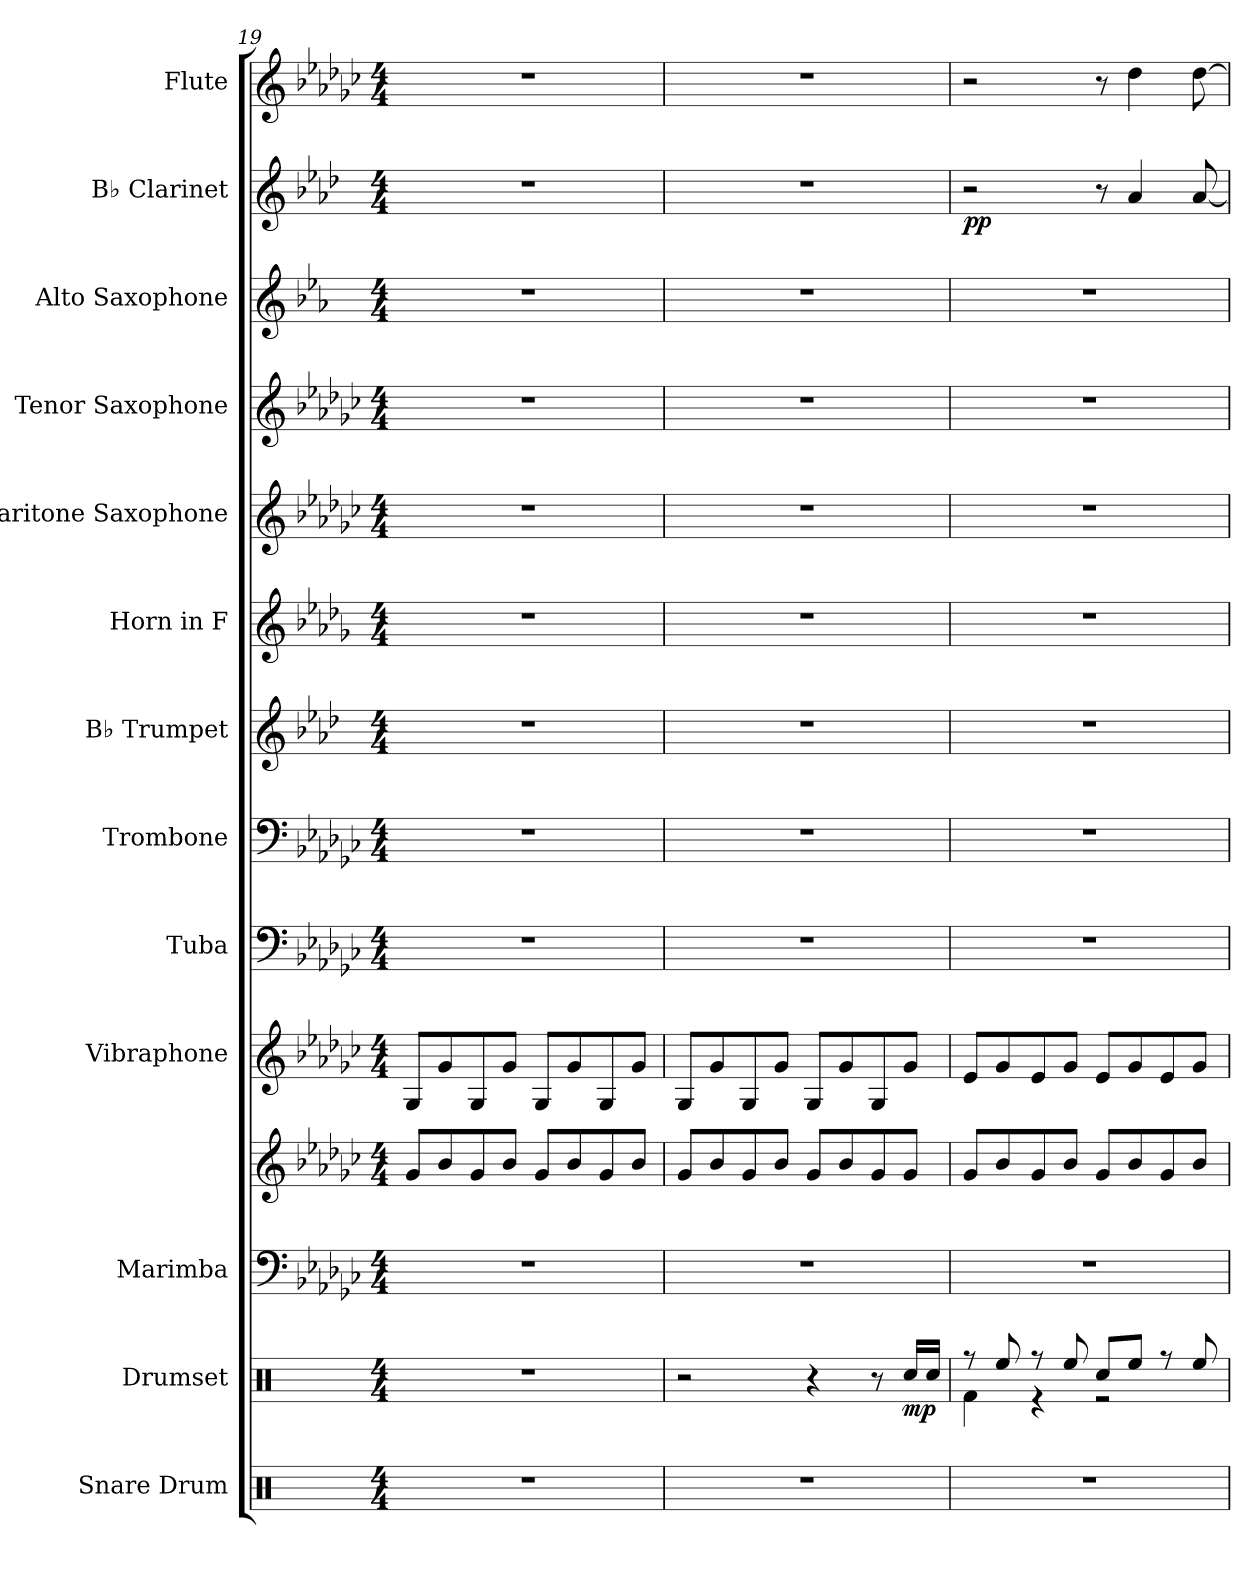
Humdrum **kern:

**kern	**kern	**dynam	**kern	**kern	**kern	**kern	**kern	**kern	**kern	**kern	**kern	**kern	**kern	**dynam	**kern
*part13	*part12	*part12	*part11	*part11	*part10	*part9	*part8	*part7	*part6	*part5	*part4	*part3	*part2	*part2	*part1
*staff14	*staff13	*staff13	*staff12	*staff11	*staff10	*staff9	*staff8	*staff7	*staff6	*staff5	*staff4	*staff3	*staff2	*staff2	*staff1
*I"Snare Drum	*I"Drumset	*	*I"Marimba	*	*I"Vibraphone	*I"Tuba	*I"Trombone	*I"B♭ Trumpet	*I"Horn in F	*I"Baritone Saxophone	*I"Tenor Saxophone	*I"Alto Saxophone	*I"B♭ Clarinet	*	*I"Flute
*I'Sn. Dr.	*I'Drs.	*	*I'Mrm.	*	*I'Vib.	*I'Tba.	*I'Tbn.	*I'B♭ Tpt.	*	*I'Bar. Sax.	*I'T. Sax.	*I'A. Sax.	*I'B♭ Cl.	*	*I'Fl.
*clefX	*clefX	*	*clefF4	*clefG2	*clefG2	*clefF4	*clefF4	*clefG2	*clefG2	*clefG2	*clefG2	*clefG2	*clefG2	*	*clefG2
*	*	*	*	*	*	*	*	*ITrd1c2	*ITrd4c7	*ITrd12c21	*ITrd8c14	*ITrd5c9	*ITrd1c2	*	*
*k[]	*k[]	*	*k[b-e-a-d-g-c-]	*k[b-e-a-d-g-c-]	*k[b-e-a-d-g-c-]	*k[b-e-a-d-g-c-]	*k[b-e-a-d-g-c-]	*k[b-e-a-d-g-c-]	*k[b-e-a-d-g-c-]	*k[b-e-a-d-g-c-]	*k[b-e-a-d-g-c-]	*k[b-e-a-d-g-c-]	*k[b-e-a-d-g-c-]	*	*k[b-e-a-d-g-c-]
*M4/4	*M4/4	*	*M4/4	*M4/4	*M4/4	*M4/4	*M4/4	*M4/4	*M4/4	*M4/4	*M4/4	*M4/4	*M4/4	*	*M4/4
=19	=19	=19	=19	=19	=19	=19	=19	=19	=19	=19	=19	=19	=19	=19	=19
1r	1r	.	1r	8g-/L	8G-/L	1r	1r	1r	1r	1r	1r	1r	1r	.	1r
.	.	.	.	8b-/	8g-/	.	.	.	.	.	.	.	.	.	.
.	.	.	.	8g-/	8G-/	.	.	.	.	.	.	.	.	.	.
.	.	.	.	8b-/J	8g-/J	.	.	.	.	.	.	.	.	.	.
.	.	.	.	8g-/L	8G-/L	.	.	.	.	.	.	.	.	.	.
.	.	.	.	8b-/	8g-/	.	.	.	.	.	.	.	.	.	.
.	.	.	.	8g-/	8G-/	.	.	.	.	.	.	.	.	.	.
.	.	.	.	8b-/J	8g-/J	.	.	.	.	.	.	.	.	.	.
!!LO:PB:g=z
=20	=20	=20	=20	=20	=20	=20	=20	=20	=20	=20	=20	=20	=20	=20	=20
1r	2r	.	1r	8g-/L	8G-/L	1r	1r	1r	1r	1r	1r	1r	1r	.	1r
.	.	.	.	8b-/	8g-/	.	.	.	.	.	.	.	.	.	.
.	.	.	.	8g-/	8G-/	.	.	.	.	.	.	.	.	.	.
.	.	.	.	8b-/J	8g-/J	.	.	.	.	.	.	.	.	.	.
.	4r	.	.	8g-/L	8G-/L	.	.	.	.	.	.	.	.	.	.
.	.	.	.	8b-/	8g-/	.	.	.	.	.	.	.	.	.	.
.	8r	.	.	8g-/	8G-/	.	.	.	.	.	.	.	.	.	.
!	!	!LO:DY:b	!	!	!	!	!	!	!	!	!	!	!	!	!
.	16Rcc/LL	mp	.	8g-/J	8g-/J	.	.	.	.	.	.	.	.	.	.
.	16Rcc/JJ	.	.	.	.	.	.	.	.	.	.	.	.	.	.
=21	=21	=21	=21	=21	=21	=21	=21	=21	=21	=21	=21	=21	=21	=21	=21
*	*^	*	*	*	*	*	*	*	*	*	*	*	*	*	*
!	!	!	!	!	!	!	!	!	!	!	!	!	!	!	!LO:DY:b	!
1r	8r	4Rf\	.	1r	8g-/L	8e-/L	1r	1r	1r	1r	1r	1r	1r	2r	pp	2r
.	8Ree/	.	.	.	8b-/	8g-/	.	.	.	.	.	.	.	.	.	.
.	8r	4r	.	.	8g-/	8e-/	.	.	.	.	.	.	.	.	.	.
.	8Ree/	.	.	.	8b-/J	8g-/J	.	.	.	.	.	.	.	.	.	.
.	8Rcc/L	2r	.	.	8g-/L	8e-/L	.	.	.	.	.	.	.	8r	.	8r
.	8Ree/J	.	.	.	8b-/	8g-/	.	.	.	.	.	.	.	4g-/	.	4dd-\
.	8r	.	.	.	8g-/	8e-/	.	.	.	.	.	.	.	.	.	.
.	8Ree/	.	.	.	8b-/J	8g-/J	.	.	.	.	.	.	.	[8g-/	.	[8dd-\
*	*v	*v	*	*	*	*	*	*	*	*	*	*	*	*	*	*
=	=	=	=	=	=	=	=	=	=	=	=	=	=	=	=
*-	*-	*-	*-	*-	*-	*-	*-	*-	*-	*-	*-	*-	*-	*-	*-
